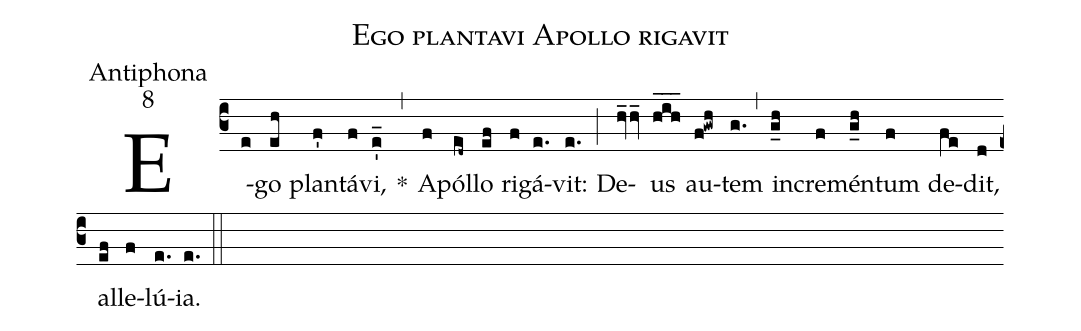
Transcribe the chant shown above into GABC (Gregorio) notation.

name:Ego plantavi Apollo rigavit;
office-part:Antiphona;
mode:8;
%%
(c3)
E(e)go(eh) plan(f')tá(f)vi,(e'_) *(,)
A(f)pól(ed~)lo(ef) ri(f)gá(e.)vit:(e.) (;)
De(hv_hv_)us(hih___) au(f!gwh)tem(g.) (,)
in(g_h)cre(f)mén(g_h)tum(f) de(fe)dit,(d) al(ef)le(f)lú(e.)ia.(e.) (::)
